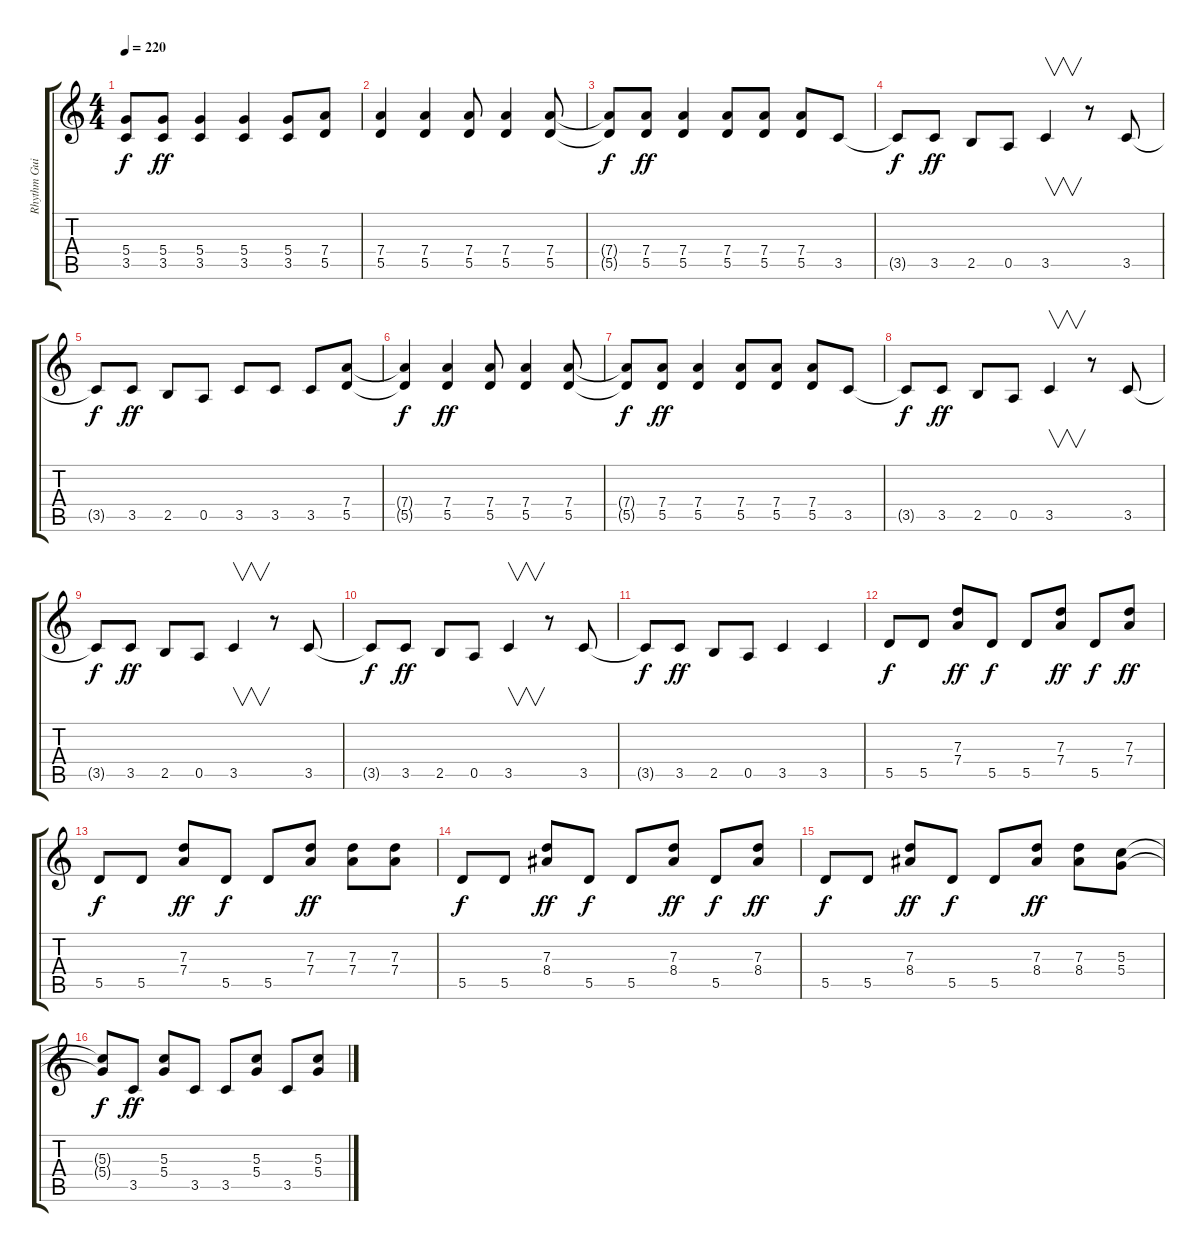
\track ("Rhythm Guitar" "Rhythm Gui") {instrument overdrivenguitar}
\staff {score tabs}
\tuning (E4 B3 G3 D3 A2 E2) {hide}
\ts (4 4)
\tempo 220
\clef g2
\ks c
(5.4{t} 3.5{t}).8{dy f} (5.4 3.5).8{dy ff} (5.4 3.5).4 (5.4 3.5).4 (5.4 3.5).8 (7.4 5.5).8 |
(7.4 5.5).4 (7.4 5.5).4 (7.4 5.5).8 (7.4 5.5).4 (7.4 5.5).8 |
(7.4{t} 5.5{t}).8{dy f} (7.4 5.5).8{dy ff} (7.4 5.5).4 (7.4 5.5).8 (7.4 5.5).8 (7.4 5.5).8 3.5.8 |
3.5{t}.8{dy f} 3.5.8{dy ff} 2.5.8 0.5.8 3.5.4{v} r.8 3.5.8 |
3.5{t}.8{dy f} 3.5.8{dy ff} 2.5.8 0.5.8 3.5.8 3.5.8 3.5.8 (7.4 5.5).8 |
(7.4{t} 5.5{t}).4{dy f} (7.4 5.5).4{dy ff} (7.4 5.5).8 (7.4 5.5).4 (7.4 5.5).8 |
(7.4{t} 5.5{t}).8{dy f} (7.4 5.5).8{dy ff} (7.4 5.5).4 (7.4 5.5).8 (7.4 5.5).8 (7.4 5.5).8 3.5.8 |
3.5{t}.8{dy f} 3.5.8{dy ff} 2.5.8 0.5.8 3.5.4{v} r.8 3.5.8 |
3.5{t}.8{dy f} 3.5.8{dy ff} 2.5.8 0.5.8 3.5.4{v} r.8 3.5.8 |
3.5{t}.8{dy f} 3.5.8{dy ff} 2.5.8 0.5.8 3.5.4{v} r.8 3.5.8 |
3.5{t}.8{dy f} 3.5.8{dy ff} 2.5.8 0.5.8 3.5.4 3.5.4 |
5.5.8{dy f} 5.5.8 (7.3 7.4).8{dy ff} 5.5.8{dy f} 5.5.8 (7.3 7.4).8{dy ff} 5.5.8{dy f} (7.3 7.4).8{dy ff} |
5.5.8{dy f} 5.5.8 (7.3 7.4).8{dy ff} 5.5.8{dy f} 5.5.8 (7.3 7.4).8{dy ff} (7.3 7.4).8 (7.3 7.4).8 |
5.5.8{dy f} 5.5.8 (7.3 8.4).8{dy ff} 5.5.8{dy f} 5.5.8 (7.3 8.4).8{dy ff} 5.5.8{dy f} (7.3 8.4).8{dy ff} |
5.5.8{dy f} 5.5.8 (7.3 8.4).8{dy ff} 5.5.8{dy f} 5.5.8 (7.3 8.4).8{dy ff} (7.3 8.4).8 (5.3 5.4).8 |
(5.3{t} 5.4{t}).8{dy f} 3.5.8{dy ff} (5.3 5.4).8 3.5.8 3.5.8 (5.3 5.4).8 3.5.8 (5.3 5.4).8
